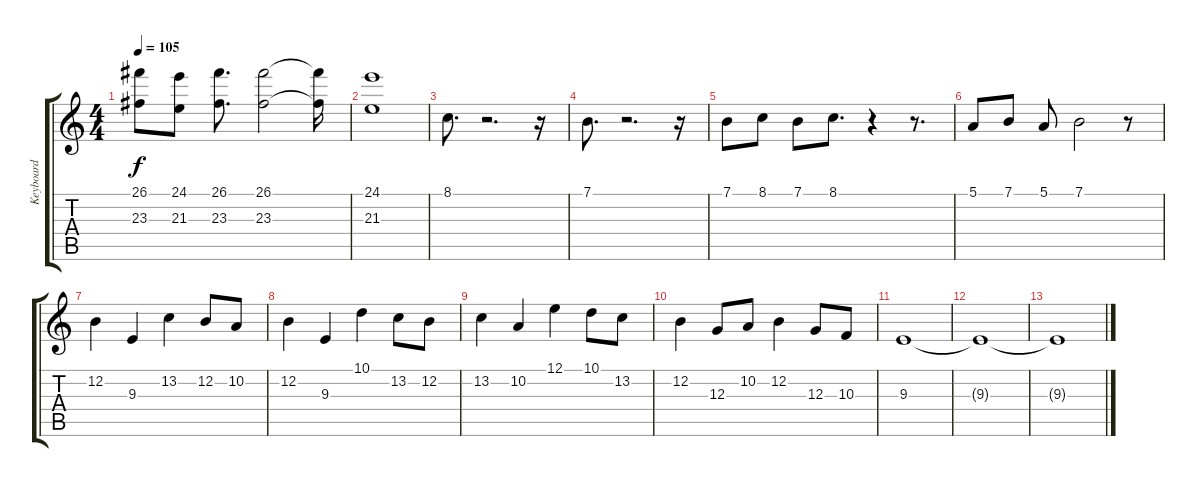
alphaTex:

\track ("Keyboard" "Keyboard") {instrument tremolostrings}
\staff {score tabs}
\tuning (E4 B3 G3 D3 A2 E2) {hide}
\ts (4 4)
\tempo 105
\clef g2
\ks c
(26.1 23.3).8{dy f} (24.1 21.3).8 (26.1 23.3).8{d} (26.1 23.3).2 (26.1{t} 23.3{t}).16 |
(24.1 21.3).1 |
8.1.8{d} r.2{d} r.16 |
7.1.8{d} r.2{d} r.16 |
7.1.8 8.1.8 7.1.8 8.1.8{d} r.4 r.8{d} |
5.1.8 7.1.8 5.1.8 7.1.2 r.8 |
12.2.4 9.3.4 13.2.4 12.2.8 10.2.8 |
12.2.4 9.3.4 10.1.4 13.2.8 12.2.8 |
13.2.4 10.2.4 12.1.4 10.1.8 13.2.8 |
12.2.4 12.3.8 10.2.8 12.2.4 12.3.8 10.3.8 |
9.3.1 |
9.3{t}.1 |
9.3{t}.1
